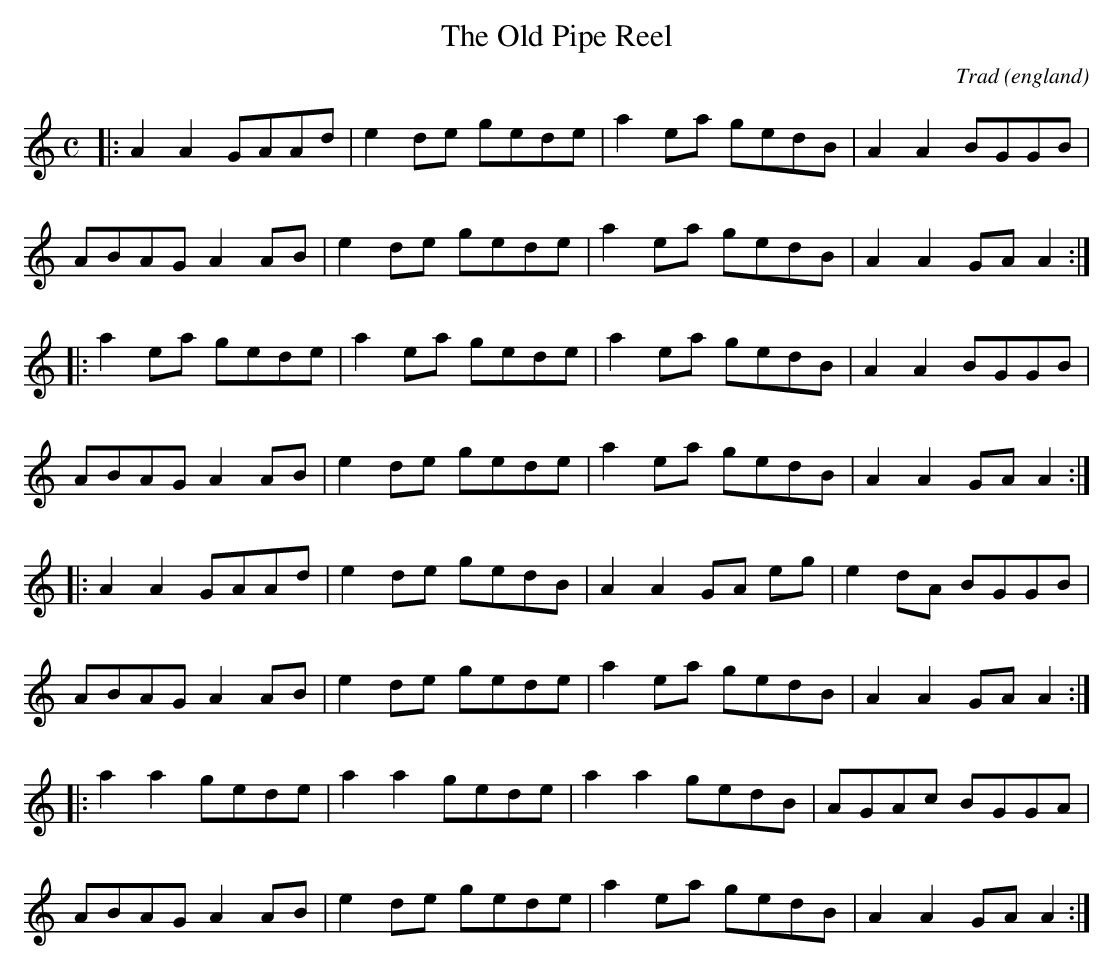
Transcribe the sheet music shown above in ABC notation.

X:1
T:The Old Pipe Reel
O:england
C:Trad
M:C
K:Am
L:1/8
|: A2 A2 GAAd | e2 de gede | a2 ea gedB | A2 A2 BGGB |
ABAG A2 AB | e2 de gede | a2 ea gedB | A2 A2 GA A2 :|
|: a2 ea gede | a2 ea gede | a2 ea gedB | A2 A2 BGGB |
ABAG A2 AB | e2 de gede | a2 ea gedB | A2 A2 GA A2 :|
|: A2 A2 GAAd | e2 de gedB | A2 A2 GA eg | e2 dA BGGB |
ABAG A2 AB | e2 de gede | a2 ea gedB | A2 A2 GA A2 :|
|: a2 a2 gede | a2 a2 gede | a2 a2 gedB | AGAc BGGA |
ABAG A2 AB | e2 de gede | a2 ea gedB | A2 A2 GA A2 :|
